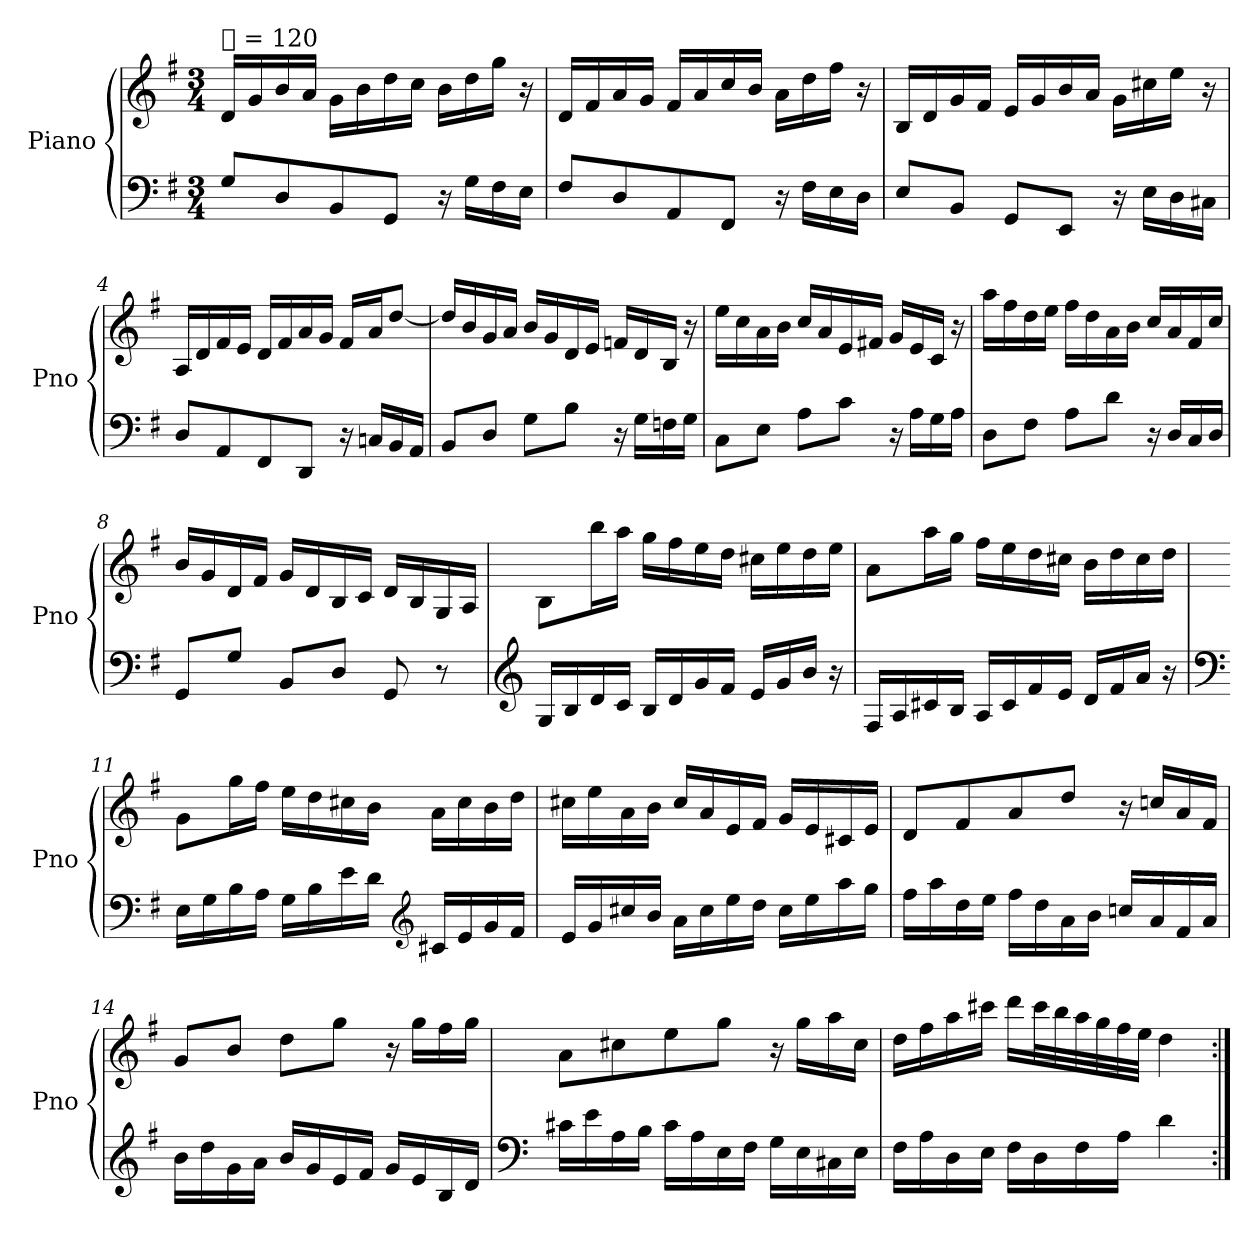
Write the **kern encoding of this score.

**kern	**kern
*part1	*part1
*staff2	*staff1
*I"Piano	*
*I'Pno	*
*clefF4	*clefG2
*k[f#]	*k[f#]
*M3/4	*M3/4
=1	=1
!	!LO:TX:a:t=𝅘𝅥 = 120
8G/L	16d/LL
.	16g/
8D/	16b/
.	16a/JJ
8BB/	16g\LL
.	16b\
8GG/J	16dd\
.	16cc\JJ
16r	16b\LL
16G\LL	16dd\
16F#\	16gg\JJ
16E\JJ	16r
=2	=2
8F#/L	16d/LL
.	16f#/
8D/	16a/
.	16g/JJ
8AA/	16f#/LL
.	16a/
8FF#/J	16cc/
.	16b/JJ
16r	16a\LL
16F#\LL	16dd\
16E\	16ff#\JJ
16D\JJ	16r
=3	=3
8E/L	16B/LL
.	16d/
8BB/J	16g/
.	16f#/JJ
8GG/L	16e/LL
.	16g/
8EE/J	16b/
.	16a/JJ
16r	16g\LL
16E\LL	16cc#X\
16D\	16ee\JJ
16C#X\JJ	16r
!!LO:LB:g=z
=4	=4
8D/L	16A/LL
.	16d/
8AA/	16f#/
.	16e/JJ
8FF#/	16d/LL
.	16f#/
8DD/J	16a/
.	16g/JJ
16r	16f#/LL
16Cn/LL	16a/J
16BB/	[8dd/J
16AA/JJ	.
=5	=5
8BB/L	16dd/LL]
.	16b/
8D/J	16g/
.	16a/JJ
8G\L	16b/LL
.	16g/
8B\J	16d/
.	16e/JJ
16r	16fn/LL
16G\LL	16d/
16Fn\	16B/JJ
16G\JJ	16r
=6	=6
8C\L	16ee\LL
.	16cc\
8E\J	16a\
.	16b\JJ
8A\L	16cc/LL
.	16a/
8c\J	16e/
.	16f#X/JJ
16r	16g/LL
16A\LL	16e/
16G\	16c/JJ
16A\JJ	16r
!!LO:LB:g=z
=7	=7
8D\L	16aa\LL
.	16ff#\
8F#\J	16dd\
.	16ee\JJ
8A\L	16ff#\LL
.	16dd\
8d\J	16a\
.	16b\JJ
16r	16cc/LL
16D/LL	16a/
16C/	16f#/
16D/JJ	16cc/JJ
=8	=8
8GG/L	16b/LL
.	16g/
8G/J	16d/
.	16f#/JJ
8BB/L	16g/LL
.	16d/
8D/J	16B/
.	16c/JJ
8GG/	16d/LL
.	16B/
8r	16G/
.	16A/JJ
=9	=9
*clefG2	*
16G/LL	8B\L
16B/	.
16d/	16bb\L
16c/JJ	16aa\JJ
16B/LL	16gg\LL
16d/	16ff#\
16g/	16ee\
16f#/JJ	16dd\JJ
16e/LL	16cc#X\LL
16g/	16ee\
16b/JJ	16dd\
16r	16ee\JJ
!!LO:LB:g=z
=10	=10
16F#/LL	8a\L
16A/	.
16c#X/	16aa\L
16B/JJ	16gg\JJ
16A/LL	16ff#\LL
16c#/	16ee\
16f#/	16dd\
16e/JJ	16cc#X\JJ
16d/LL	16b\LL
16f#/	16dd\
16a/JJ	16cc#\
16r	16dd\JJ
=11	=11
*clefF4	*
16E\LL	8g\L
16G\	.
16B\	16gg\L
16A\JJ	16ff#\JJ
16G\LL	16ee\LL
16B\	16dd\
16e\	16cc#X\
16d\JJ	16b\JJ
*clefG2	*
16c#X/LL	16a\LL
16e/	16cc#\
16g/	16b\
16f#/JJ	16dd\JJ
=12	=12
16e/LL	16cc#X\LL
16g/	16ee\
16cc#X/	16a\
16b/JJ	16b\JJ
16a\LL	16cc#/LL
16cc#\	16a/
16ee\	16e/
16dd\JJ	16f#/JJ
16cc#\LL	16g/LL
16ee\	16e/
16aa\	16c#X/
16gg\JJ	16e/JJ
!!LO:LB:g=z
=13	=13
16ff#\LL	8d/L
16aa\	.
16dd\	8f#/
16ee\JJ	.
16ff#\LL	8a/
16dd\	.
16a\	8dd/J
16b\JJ	.
16ccn/LL	16r
16a/	16ccn/LL
16f#/	16a/
16a/JJ	16f#/JJ
=14	=14
16b\LL	8g/L
16dd\	.
16g\	8b/J
16a\JJ	.
16b/LL	8dd\L
16g/	.
16e/	8gg\J
16f#/JJ	.
16g/LL	16r
16e/	16gg\LL
16B/	16ff#\
16d/JJ	16gg\JJ
=15	=15
*clefF4	*
16c#X\LL	8a\L
16e\	.
16A\	8cc#X\
16B\JJ	.
16c#\LL	8ee\
16A\	.
16E\	8gg\J
16F#\JJ	.
16G\LL	16r
16E\	16gg\LL
16C#X\	16aa\
16E\JJ	16cc#\JJ
=16	=16
16F#\LL	16dd\LL
16A\	16ff#\
16D\	16aa\
16E\JJ	16ccc#X\JJ
16F#\LL	16ddd\LL
16D\	32ccc#\L
.	32bb\
16F#\	32aa\
.	32gg\
16A\JJ	32ff#\
.	32ee\JJJ
4d\	4dd\
=:|!	=:|!
*-	*-
